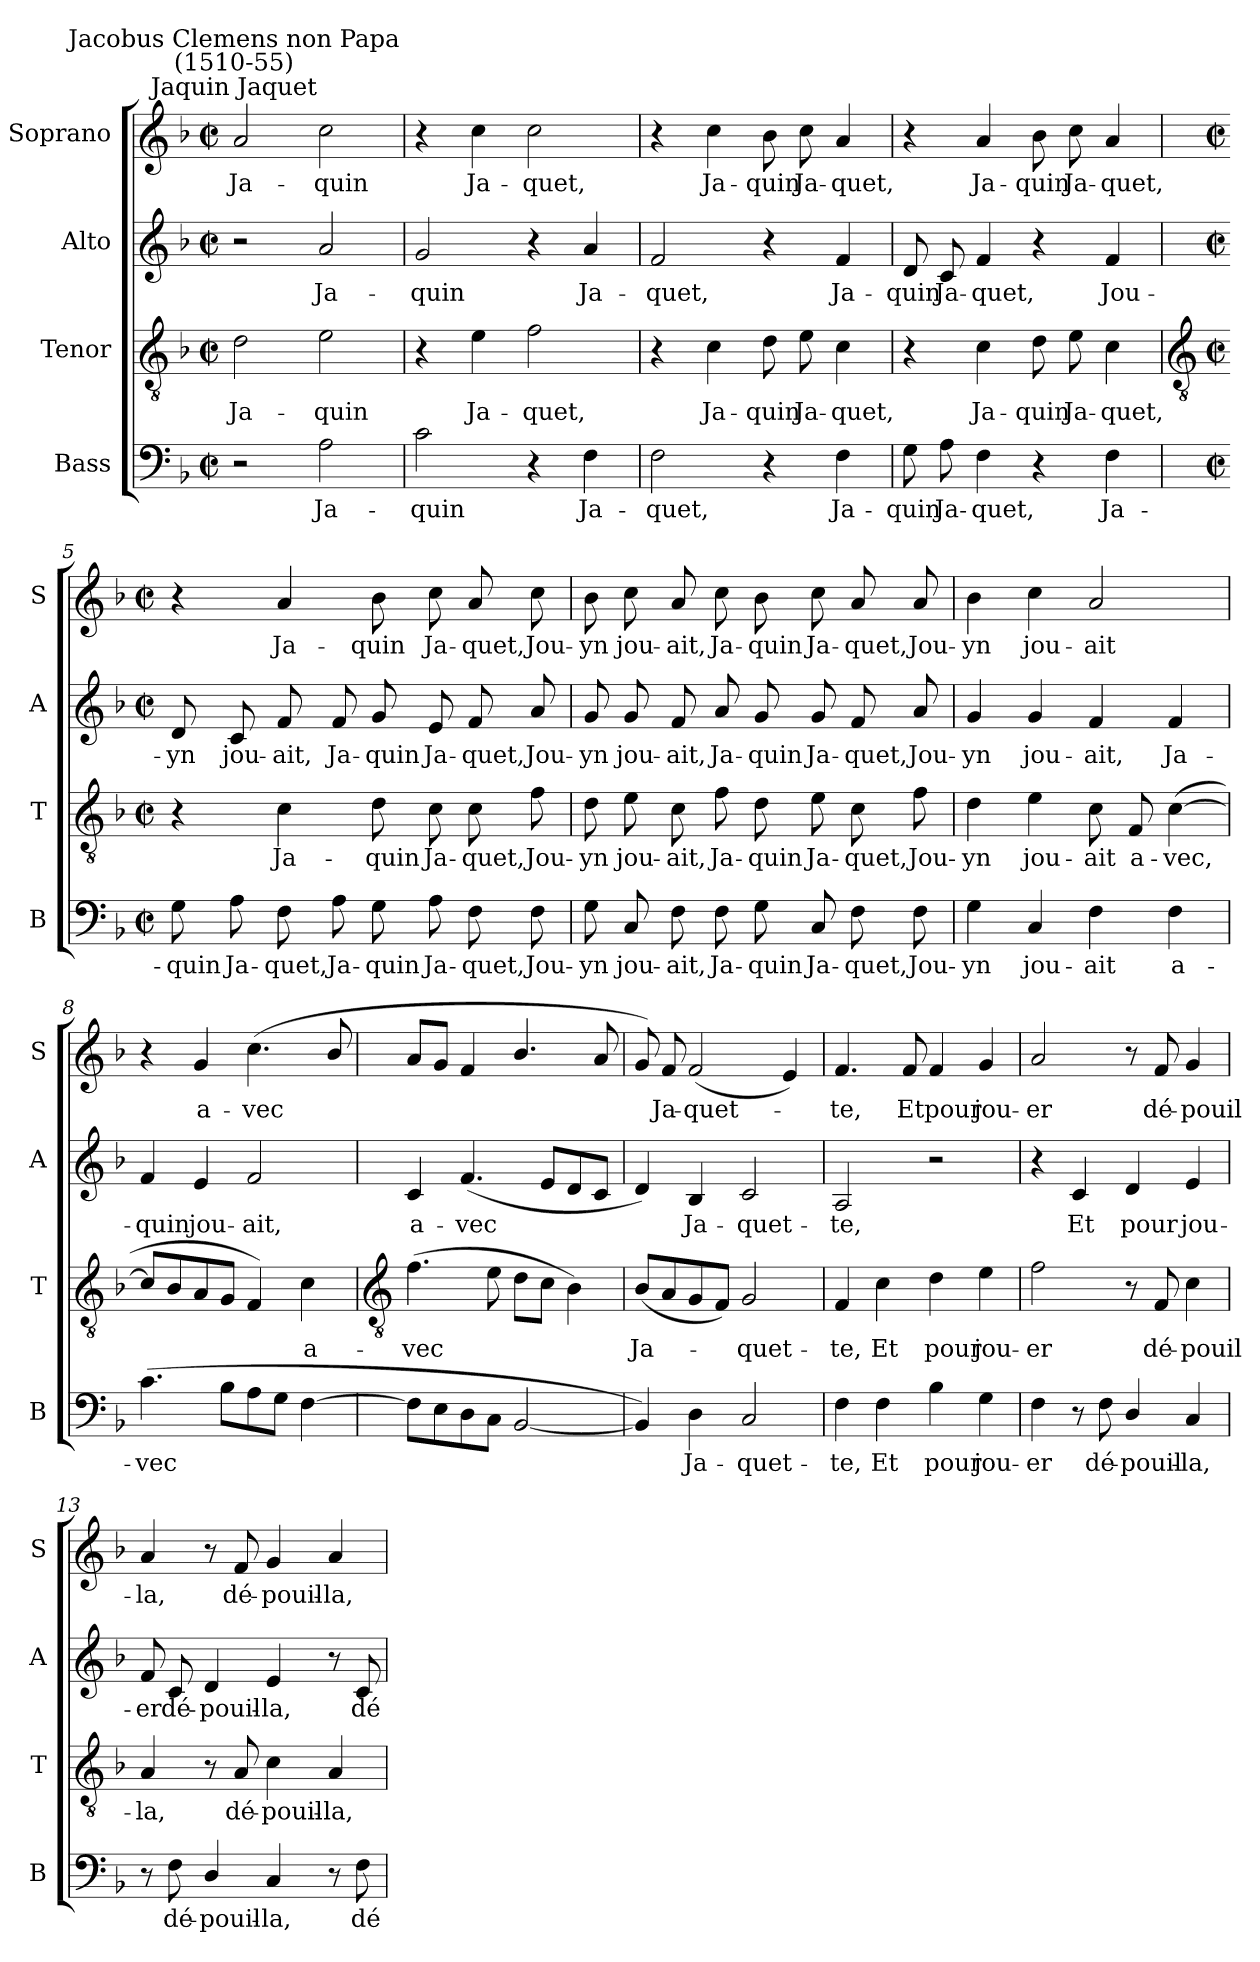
**kern	**text	**kern	**text	**kern	**text	**kern	**text
*part4	*part4	*part3	*part3	*part2	*part2	*part1	*part1
*staff4	*staff4	*staff3	*staff3	*staff2	*staff2	*staff1	*staff1
*I"Bass	*	*I"Tenor	*	*I"Alto	*	*I"Soprano	*
*I'B	*	*I'T	*	*I'A	*	*I'S	*
*clefF4	*	*clefGv2	*	*clefG2	*	*clefG2	*
*k[b-]	*	*k[b-]	*	*k[b-]	*	*k[b-]	*
*F:	*	*F:	*	*F:	*	*F:	*
*M2/2	*	*M2/2	*	*M2/2	*	*M2/2	*
*met(c|)	*	*met(c|)	*	*met(c|)	*	*met(c|)	*
=1	=1	=1	=1	=1	=1	=1	=1
!	!	!	!	!	!	!LO:TX:a:cj:t=Jaquin Jaquet	!
!	!	!	!	!	!	!LO:TX:a:cj:t=Jacobus Clemens non Papa\n(1510-55)	!
!	!	!	!LO:LY:b	!	!	!	!LO:LY:b
2r	.	2d	Ja-	2r	.	2a	Ja-
!	!LO:LY:b	!	!LO:LY:b	!	!LO:LY:b	!	!LO:LY:b
2A	Ja-	2e	-quin	2a	Ja-	2cc	-quin
=2	=2	=2	=2	=2	=2	=2	=2
!	!LO:LY:b	!	!	!	!LO:LY:b	!	!
2c	-quin	4r	.	2g	-quin	4r	.
!	!	!	!LO:LY:b	!	!	!	!LO:LY:b
.	.	4e	Ja-	.	.	4cc	Ja-
!	!	!	!LO:LY:b	!	!	!	!LO:LY:b
4r	.	2f	-quet,	4r	.	2cc	-quet,
!	!LO:LY:b	!	!	!	!LO:LY:b	!	!
4F	Ja-	.	.	4a	Ja-	.	.
=3	=3	=3	=3	=3	=3	=3	=3
!	!LO:LY:b	!	!	!	!LO:LY:b	!	!
2F	-quet,	4r	.	2f	-quet,	4r	.
!	!	!	!LO:LY:b	!	!	!	!LO:LY:b
.	.	4c	Ja-	.	.	4cc	Ja-
!	!	!	!LO:LY:b	!	!	!	!LO:LY:b
4r	.	8d	-quin	4r	.	8b-	-quin
!	!	!	!LO:LY:b	!	!	!	!LO:LY:b
.	.	8e	Ja-	.	.	8cc	Ja-
!	!LO:LY:b	!	!LO:LY:b	!	!LO:LY:b	!	!LO:LY:b
4F	Ja-	4c	-quet,	4f	Ja-	4a	-quet,
=4	=4	=4	=4	=4	=4	=4	=4
!	!LO:LY:b	!	!	!	!LO:LY:b	!	!
8G	-quin	4r	.	8d	-quin	4r	.
!	!LO:LY:b	!	!	!	!LO:LY:b	!	!
8A	Ja-	.	.	8c	Ja-	.	.
!	!LO:LY:b	!	!LO:LY:b	!	!LO:LY:b	!	!LO:LY:b
4F	-quet,	4c	Ja-	4f	-quet,	4a	Ja-
!	!	!	!LO:LY:b	!	!	!	!LO:LY:b
4r	.	8d	-quin	4r	.	8b-	-quin
!	!	!	!LO:LY:b	!	!	!	!LO:LY:b
.	.	8e	Ja-	.	.	8cc	Ja-
!	!LO:LY:b	!	!LO:LY:b	!	!LO:LY:b	!	!LO:LY:b
4F	Ja-	4c	-quet,	4f	Jou-	4a	-quet,
!!LO:LB:g=z
=5	=5	=5	=5	=5	=5	=5	=5
*	*	*clefGv2	*	*	*	*	*
*M2/2	*	*M2/2	*	*M2/2	*	*M2/2	*
*met(c|)	*	*met(c|)	*	*met(c|)	*	*met(c|)	*
!	!LO:LY:b	!	!	!	!LO:LY:b	!	!
8G	-quin	4r	.	8d	-yn	4r	.
!	!LO:LY:b	!	!	!	!LO:LY:b	!	!
8A	Ja-	.	.	8c	jou-	.	.
!	!LO:LY:b	!	!LO:LY:b	!	!LO:LY:b	!	!LO:LY:b
8F	-quet,	4c	Ja-	8f	-ait,	4a	Ja-
!	!LO:LY:b	!	!	!	!LO:LY:b	!	!
8A	Ja-	.	.	8f	Ja-	.	.
!	!LO:LY:b	!	!LO:LY:b	!	!LO:LY:b	!	!LO:LY:b
8G	-quin	8d	-quin	8g	-quin	8b-	-quin
!	!LO:LY:b	!	!LO:LY:b	!	!LO:LY:b	!	!LO:LY:b
8A	Ja-	8c	Ja-	8e	Ja-	8cc	Ja-
!	!LO:LY:b	!	!LO:LY:b	!	!LO:LY:b	!	!LO:LY:b
8F	-quet,	8c	-quet,	8f	-quet,	8a	-quet,
!	!LO:LY:b	!	!LO:LY:b	!	!LO:LY:b	!	!LO:LY:b
8F	Jou-	8f	Jou-	8a	Jou-	8cc	Jou-
=6	=6	=6	=6	=6	=6	=6	=6
!	!LO:LY:b	!	!LO:LY:b	!	!LO:LY:b	!	!LO:LY:b
8G	-yn	8d	-yn	8g	-yn	8b-	-yn
!	!LO:LY:b	!	!LO:LY:b	!	!LO:LY:b	!	!LO:LY:b
8C	jou-	8e	jou-	8g	jou-	8cc	jou-
!	!LO:LY:b	!	!LO:LY:b	!	!LO:LY:b	!	!LO:LY:b
8F	-ait,	8c	-ait,	8f	-ait,	8a	-ait,
!	!LO:LY:b	!	!LO:LY:b	!	!LO:LY:b	!	!LO:LY:b
8F	Ja-	8f	Ja-	8a	Ja-	8cc	Ja-
!	!LO:LY:b	!	!LO:LY:b	!	!LO:LY:b	!	!LO:LY:b
8G	-quin	8d	-quin	8g	-quin	8b-\	-quin
!	!LO:LY:b	!	!LO:LY:b	!	!LO:LY:b	!	!LO:LY:b
8C	Ja-	8e	Ja-	8g	Ja-	8cc\	Ja-
!	!LO:LY:b	!	!LO:LY:b	!	!LO:LY:b	!	!LO:LY:b
8F	-quet,	8c	-quet,	8f	-quet,	8a/	-quet,
!	!LO:LY:b	!	!LO:LY:b	!	!LO:LY:b	!	!LO:LY:b
8F	Jou-	8f	Jou-	8a	Jou-	8a/	Jou-
=7	=7	=7	=7	=7	=7	=7	=7
!	!LO:LY:b	!	!LO:LY:b	!	!LO:LY:b	!	!LO:LY:b
4G	-yn	4d	-yn	4g	-yn	4b-	-yn
!	!LO:LY:b	!	!LO:LY:b	!	!LO:LY:b	!	!LO:LY:b
4C	jou-	4e	jou-	4g	jou-	4cc	jou-
!	!LO:LY:b	!	!LO:LY:b	!	!LO:LY:b	!	!LO:LY:b
4F	-ait	8c	-ait	4f	-ait,	2a	-ait
!	!	!	!LO:LY:b	!	!	!	!
.	.	8F	a-	.	.	.	.
!	!LO:LY:b	!	!LO:LY:b	!	!LO:LY:b	!	!
4F	a-	(<[4c\	-vec,	4f	Ja-	.	.
=8	=8	=8	=8	=8	=8	=8	=8
!	!LO:LY:b	!	!	!	!LO:LY:b	!	!
(>4.c	-vec	8cL]	.	4f	-quin	4r	.
.	.	8B-	.	.	.	.	.
!	!	!	!	!	!LO:LY:b	!	!LO:LY:b
.	.	8A	.	4e	jou-	4g	a-
8B-L	.	8GJ	.	.	.	.	.
!	!	!	!	!	!LO:LY:b	!	!LO:LY:b
8A	.	4F)	.	2f	-ait,	(<4.cc\	-vec
8GJ	.	.	.	.	.	.	.
!	!	!	!LO:LY:b	!	!	!	!
[4F	.	4c	a-	.	.	.	.
.	.	.	.	.	.	8b-/	.
!!LO:LB:g=z
=9	=9	=9	=9	=9	=9	=9	=9
*	*	*clefGv2	*	*	*	*	*
!	!	!	!LO:LY:b	!	!LO:LY:b	!	!
8FL]	.	(>4.f	-vec	4c	a-	8aL	.
8E	.	.	.	.	.	8gJ	.
!	!	!	!	!	!LO:LY:b	!	!
8D	.	.	.	(<4.f	-vec	4f	.
8CJ	.	8e	.	.	.	.	.
[2BB-	.	8dL	.	.	.	4.b-/	.
.	.	8cJ	.	8eL	.	.	.
.	.	4B-)	.	8d	.	.	.
.	.	.	.	8cJ	.	8a	.
=10	=10	=10	=10	=10	=10	=10	=10
!	!	!	!LO:LY:b	!	!	!	!
4BB-])	.	(<8B-L	Ja-	4d)	.	8g)	.
!	!	!	!	!	!	!	!LO:LY:b
.	.	8A	.	.	.	8f	Ja-
!	!LO:LY:b	!	!	!	!LO:LY:b	!	!LO:LY:b
4D	Ja-	8G	.	4B-	Ja-	(<2f	-quet-
.	.	8FJ)	.	.	.	.	.
!	!LO:LY:b	!	!LO:LY:b	!	!LO:LY:b	!	!
2C	-quet-	2G	quet-	2c	-quet-	.	.
.	.	.	.	.	.	4e)	.
=11	=11	=11	=11	=11	=11	=11	=11
!	!LO:LY:b	!	!LO:LY:b	!	!LO:LY:b	!	!LO:LY:b
4F	-te,	4F	-te,	2A	-te,	4.f	te,
!	!LO:LY:b	!	!LO:LY:b	!	!	!	!
4F	Et	4c	Et	.	.	.	.
!	!	!	!	!	!	!	!LO:LY:b
.	.	.	.	.	.	8f	Et
!	!LO:LY:b	!	!LO:LY:b	!	!	!	!LO:LY:b
4B-	pour	4d	pour	2r	.	4f	pour
!	!LO:LY:b	!	!LO:LY:b	!	!	!	!LO:LY:b
4G	jou-	4e	jou-	.	.	4g	jou-
=12	=12	=12	=12	=12	=12	=12	=12
!	!LO:LY:b	!	!LO:LY:b	!	!	!	!LO:LY:b
4F	-er	2f	-er	4r	.	2a	-er
!	!	!	!	!	!LO:LY:b	!	!
8r	.	.	.	4c	Et	.	.
!	!LO:LY:b	!	!	!	!	!	!
8F	dé-	.	.	.	.	.	.
!	!LO:LY:b	!	!	!	!LO:LY:b	!	!
4D/	-pouil-	8r	.	4d	pour	8r	.
!	!	!	!LO:LY:b	!	!	!	!LO:LY:b
.	.	8F	dé-	.	.	8f	dé-
!	!LO:LY:b	!	!LO:LY:b	!	!LO:LY:b	!	!LO:LY:b
4C	-la,	4c	-pouil-	4e	jou-	4g	-pouil-
=13	=13	=13	=13	=13	=13	=13	=13
!	!	!	!LO:LY:b	!	!LO:LY:b	!	!LO:LY:b
8r	.	4A	-la,	8f	-er	4a	-la,
!	!LO:LY:b	!	!	!	!LO:LY:b	!	!
8F	dé-	.	.	8c	dé-	.	.
!	!LO:LY:b	!	!	!	!LO:LY:b	!	!
4D/	-pouil-	8r	.	4d	-pouil-	8r	.
!	!	!	!LO:LY:b	!	!	!	!LO:LY:b
.	.	8A	dé-	.	.	8f	dé-
!	!LO:LY:b	!	!LO:LY:b	!	!LO:LY:b	!	!LO:LY:b
4C	-la,	4c	-pouil-	4e	-la,	4g	-pouil-
!	!	!	!LO:LY:b	!	!	!	!LO:LY:b
8r	.	4A	-la,	8r	.	4a	-la,
!	!LO:LY:b	!	!	!	!LO:LY:b	!	!
8F	dé-	.	.	8c	dé-	.	.
=	=	=	=	=	=	=	=
*-	*-	*-	*-	*-	*-	*-	*-
